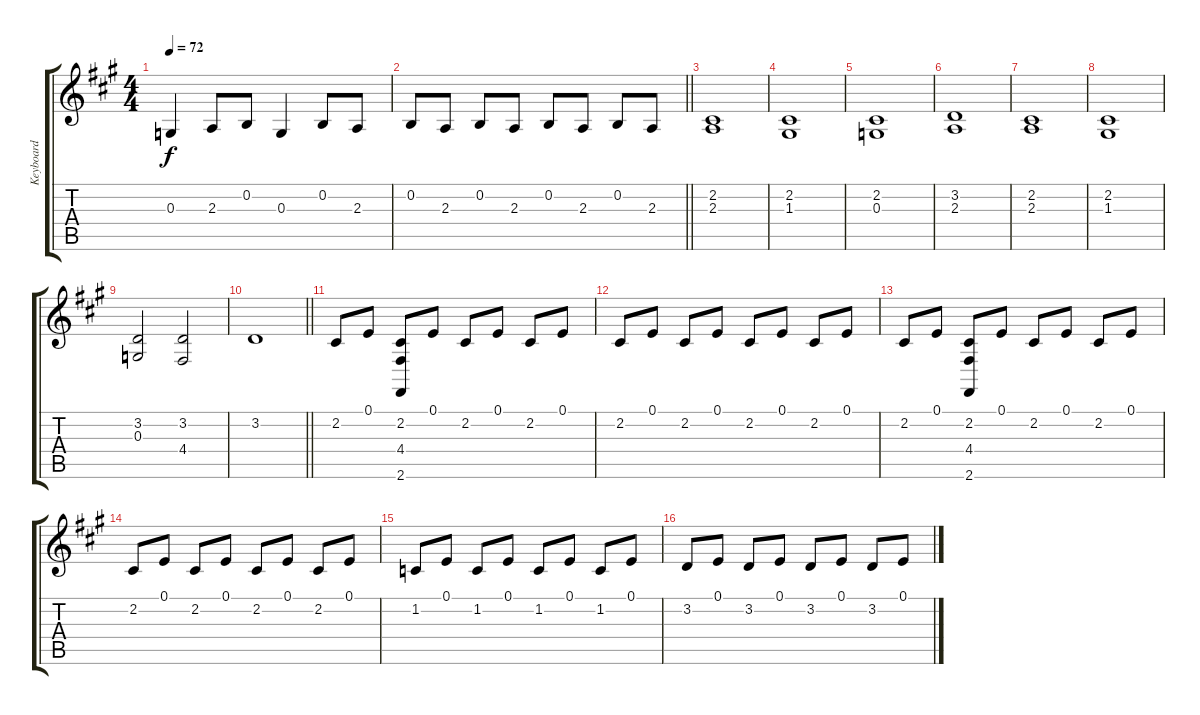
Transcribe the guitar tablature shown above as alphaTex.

\track ("Keyboard" "Keyboard") {instrument rockorgan}
\staff {score tabs}
\tuning (E4 B3 G3 D3 A2 E2) {hide}
\ts (4 4)
\tempo 72
\clef g2
\ks a
0.3.4{dy f} 2.3.8 0.2.8 0.3.4 0.2.8 2.3.8 |
\barLineRight lightlight
0.2.8 2.3.8 0.2.8 2.3.8 0.2.8 2.3.8 0.2.8 2.3.8 |
(2.2 2.3).1{instrument rockorgan} |
(2.2 1.3).1 |
(2.2 0.3).1 |
(3.2 2.3).1 |
(2.2 2.3).1 |
(2.2 1.3).1 |
(3.2 0.3).2 (3.2 4.4).2 |
\barLineRight lightlight
3.2.1 |
2.2.8{instrument synthstrings1} 0.1.8 (2.2 4.4 2.6).8 0.1.8 2.2.8 0.1.8 2.2.8 0.1.8 |
2.2.8 0.1.8 2.2.8 0.1.8 2.2.8 0.1.8 2.2.8 0.1.8 |
2.2.8 0.1.8 (2.2 4.4 2.6).8 0.1.8 2.2.8 0.1.8 2.2.8 0.1.8 |
2.2.8 0.1.8 2.2.8 0.1.8 2.2.8 0.1.8 2.2.8 0.1.8 |
1.2.8 0.1.8 1.2.8 0.1.8 1.2.8 0.1.8 1.2.8 0.1.8 |
3.2.8 0.1.8 3.2.8 0.1.8 3.2.8 0.1.8 3.2.8 0.1.8
